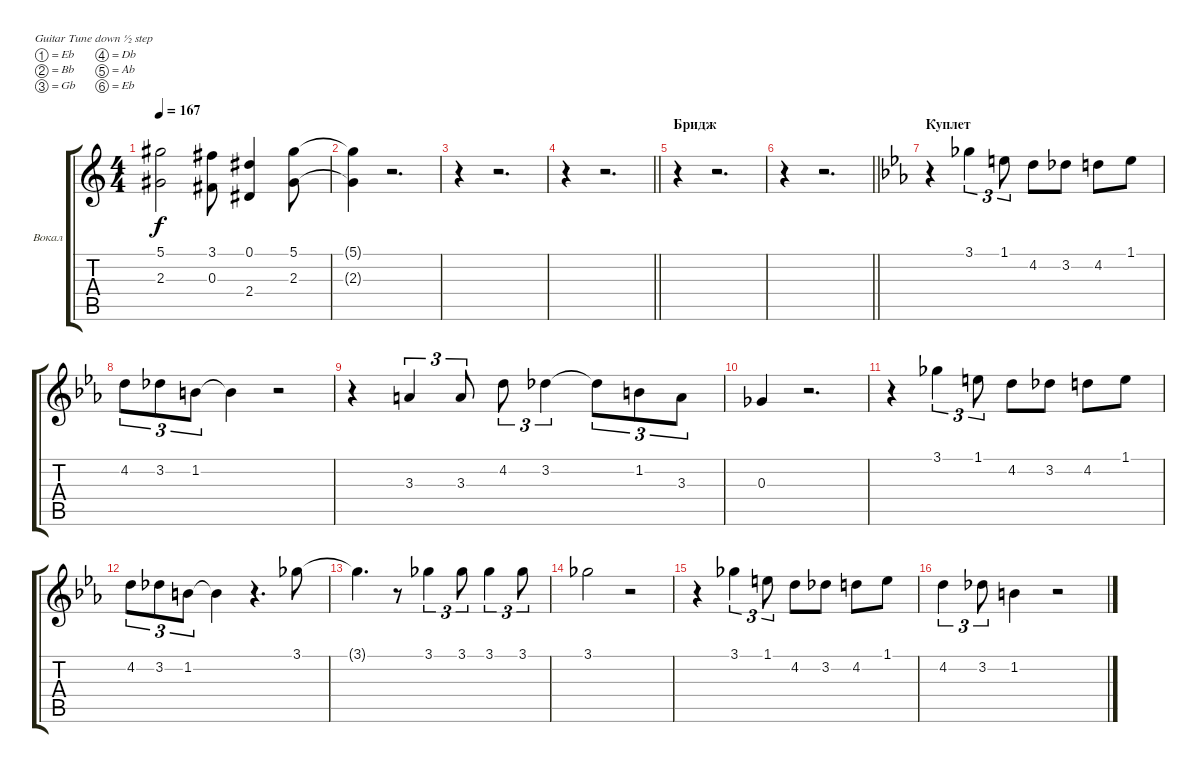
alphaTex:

\bracketExtendMode groupsimilarinstruments
\firstSystemTrackNameOrientation horizontal
\otherSystemsTrackNameOrientation horizontal
\track ("Валерий Кипелов" "Вокал") {instrument trumpet}
\staff {score tabs}
\tuning (Eb4 Bb3 Gb3 Db3 Ab2 Eb2)
\displaytranspose 12
\ts (4 4)
\tempo 167
\clef g2
\ks aminor
(5.1 2.3).2{dy f} (3.1 0.3).8 (0.1 2.4).4 (5.1 2.3).8 |
(5.1{t} 2.3{t}).4 r.2{d} |
r.4 r.2{d} |
\barLineRight lightlight
r.4 r.2{d} |
\section ("" "Бридж")
r.4 r.2{d} |
\barLineRight lightlight
r.4 r.2{d} |
\section ("" "Куплет")
\ks cminor
r.4 3.1.4{tu (3 2)} 1.1.8{tu (3 2)} 4.2.8 3.2.8 4.2.8 1.1.8 |
4.2.8{tu (3 2)} 3.2.8{tu (3 2)} 1.2.8{tu (3 2)} 1.2{t}.4 r.2 |
r.4 3.3.4{tu (3 2)} 3.3.8{tu (3 2)} 4.2.8{tu (3 2)} 3.2.4{tu (3 2)} 3.2{t}.8{tu (3 2)} 1.2.8{tu (3 2)} 3.3.8{tu (3 2)} |
0.3.4 r.2{d} |
r.4 3.1.4{tu (3 2)} 1.1.8{tu (3 2)} 4.2.8 3.2.8 4.2.8 1.1.8 |
4.2.8{tu (3 2)} 3.2.8{tu (3 2)} 1.2.8{tu (3 2)} 1.2{t}.4 r.4{d} 3.1.8 |
3.1{t}.4{d} r.8 3.1.4{tu (3 2)} 3.1.8{tu (3 2)} 3.1.4{tu (3 2)} 3.1.8{tu (3 2)} |
3.1.2 r.2 |
r.4 3.1.4{tu (3 2)} 1.1.8{tu (3 2)} 4.2.8 3.2.8 4.2.8 1.1.8 |
4.2.4{tu (3 2)} 3.2.8{tu (3 2)} 1.2.4 r.2
